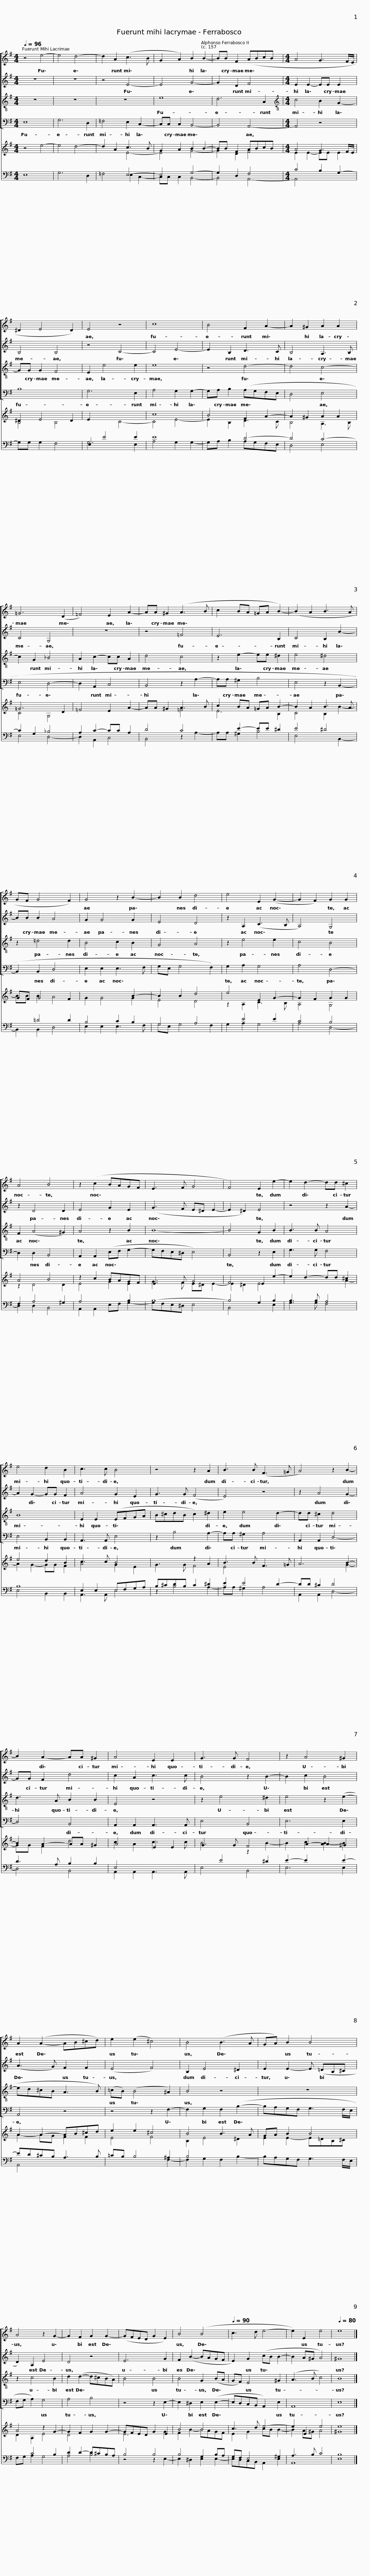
X:1
%%score [ 1 2 3 4 ] ( 5 6 ) ( 7 8 )
L:1/8
Q:1/4=96
M:4/4
I:linebreak $
K:G
V:1 treble
V:2 treble
V:3 treble-8
V:4 bass
V:5 treble
V:6 treble
V:7 bass
V:8 bass
V:1
 z4 e4- | e4 d4- | d2 A2 (c3 B | G2 A2) B2 B2- | BB F2 (ABcB |$ %5
[M:4/4] A4 G3 F/E/ | ^D2 E4 D2) | E4 z4 | c8 | B4 F2 A2- |$ %10
 A2 ^G2 A2 A2 | =G6 (D2- | =F4) E2 A2- | AA ^G2 (A3 B | c2 BA !courtesy!=GA B2-) |$ %15
 (B2 A2 B3 A | GF G4 F2) | G4 z2 B2- | B2 B2 d4 | e4 E2 (G2- | %20
 G2 F2) G2 G2 |$ A4 B4 | z2 (c2 BAGF | E3 F G4 | F4) E2 e2- | %25
 e2 d2- dd ^c2 |$ e4 d2 B2 | c3 c B4 | z4 z2 A2 | B3 B (F3 =G | %30
 A4) z2 B2- |$ B2 A2- AA ^G2 | A4 E2 E2 | G3 G F4 | z2 A4 ^G2 | %35
 A2 (A2- AB^cd) |$ e2 (e2 ^c4) | B4 (B3 A | GA) B2 B4 | A4 z2 G2- | %40
 G2 F2 G2 G2- |$ (GFED G2 E2) | B4[Q:1/4=94][Q:1/4=94] (B4[Q:1/4=95][Q:1/4=95][Q:1/4=93][Q:1/4=93][Q:1/4=92][Q:1/4=92][Q:1/4=91][Q:1/4=91] |[Q:1/4=90][Q:1/4=90] c3 d[Q:1/4=88][Q:1/4=88] e4-[Q:1/4=89][Q:1/4=89][Q:1/4=87][Q:1/4=87][Q:1/4=86][Q:1/4=86] |[Q:1/4=84][Q:1/4=84] e2)[Q:1/4=83][Q:1/4=83] E2[Q:1/4=81][Q:1/4=81] e4[Q:1/4=83][Q:1/4=83] | %45
[Q:1/4=80][Q:1/4=80] e8 |] %46
V:2
 z8 | z8 | z4 E4- | E4 G4- | G2 D2 F4 |$ %5
[M:4/4] E2 E2- EE E2 | B,4 B,4 | z4 C4- | C4 E4- | E2 B,2 D3 C |$ %10
 B,4 A,3 B, | C4 G,4 | z8 | z4 =F4 | E6 B,2 |$ %15
 C4 B,2 B2- | BB B2 A4 | G2 G4 G2 | E4 D4 | z2 A,2 (C3 B, | %20
 A,4) G,4 |$ z2 D4 D2 | E4 G2 E2 | (G3 F E^D E2- | E2 ^D2) E4 | %25
 z4 z2 A2- |$ A2 G2- GG F2 | A4 G2 E2 | G3 G (F4- | E4) z4 | %30
 z2 A4 G2- |$ GG F2 d4 | c2 A2 c3 c | B4 z2 B2- | B2 c2 B4 | %35
 (A3 G) F2 F2 |$ (E4 F4) | B,2 E4 ^D2 | E2 E2- E (!courtesy!=DB,^C | D2) A,2 E4 | %40
 D4 z4 |$ E6 G2 | F2 (B2- BAGF | E2) G2 (cB B2- | B2 A^G A4) | %45
 ^G8 |] %46
V:3
 z8 | z8 | z8 | e8 | d6 A2 |$ %5
[M:4/4][K:treble-8] c4 B2 G2- | GG G2 F4 | E2 e4 e2 | e8 | z4 d4- |$ %10
 d4 c4- | c2 G2 _B4 | A2 c2- cc A2 | d4 c4 | z2 e2- ee ^d2 |$ %15
 e4 ^d4 | z2 =d4 d2 | B4 c2 B2 | G4 A4 | z2 e4 e2 | %20
 c4 B4 |$ F2 (A4 ^G2) | A4 z2 B2 | B8- | B4 G2 B2 | %25
 B3 B A4 |$ B8 | E2 E2 (EFGA | B^cdB c2) ^d2 | e2 e4 d2- | %30
 dd ^c2 d4 |$ d3 A B2 B2 | E4 z4 | z2 e4 ^d2 | e4 z2 (e2- | %35
 ed^cB A3 B) |$ (!courtesy!=cB) (B4 ^A2) | B4 z4 | z8 | z2 c4 B2 | %40
 d2 (d2- d^cBA) |$ B4 B4 | B4 G2 (BA | GF) E4 ^G2 | (A3 B c4) | %45
 B8 |] %46
V:4
 E,8 | G,6 D,2 | =F,4 E,2 C,2- | C,C, C,2 B,,4- | B,,4 A,,4- |$ %5
[M:4/4] A,,4 z4 | B,8 | G,6 E,2 | A,4 G,2 G,2- | G,A, B,2 (A,G,F,E, |$ %10
 D,4 E,4 | E,4 D,4- | D,2 A,,2 C,4 | B,,4 z2 A,2- | A,A, ^G,2 B,4 |$ %15
 E,4 z2 B,,2- | B,,2 B,,2 D,4 | E,2 E,2 E,3 F, | G,E, G,4 F,2) | G,2 A,2 G,4 | %20
 A,4 D,4- |$ D,2 D,2 B,,4 | A,,2 A,,2 (E,F, G,2- | G,F,E,^D, E,4) | B,,4 z2 E,2 | %25
 G,3 G, F,4 |$ E,4 B,,2 B,,2 | A,,3 A,, E,4 | z2 B,4 A,2- | A,A, ^G,2 A,4 | %30
 A,,2 A,,2 D,4- |$ D,4 B,,4 | A,,2 A,,2 A,,3 A,, | E,4 B,,4 | E,6 E,2 | %35
 A,,4 z4 |$ z4 z2 F,2- | F,2 G,2 F,2 (B,2- | B,A,G,F, G,3 F,/E,/ | F,G, A,2) G,4 | %40
 A,4 B,4 |$ z4 z2 E,2- | E,2 ^D,2 E,2 (E,2- | E,D,C,B,, A,,2) E,2 | A,,8 | %45
 E,8 |] %46
V:5
 z4 e4- | e4 d4- | d2 A2 c3 B | G2 A2 B2 B2- | BB F2 ABcB |$ %5
[M:4/4] A4 G3 F/E/ | ^D2 E4 D2 | E2 x2 x4 | c8 | B4 F2 A2- |$ %10
 A2 ^G2 A2 A2 | =G6 D2- | =F4 E2 A2- | AA ^G2 A3 B | c2 BA !courtesy!=GA B2- |$ %15
 B2 A2 B3 A | GF G4 F2 | x4 x2 B2- | B2 B2 d4 | e4 E2 G2- | %20
 G2 F2 G2 G2 |$ A4 B4 | z2 c2 BAGF | E3 F G4 | F4 E2 e2- | %25
 e2 d2- dd ^c2 |$ e4 d2 B2 | c3 c B4 | x4 z2 A2 | B3 B F3 =G | %30
 A6 B2- |$ B2 A2- AA ^G2 | A4 E2 E2 | G3 G F4 | x2 A2- A2 ^G2 | %35
 A2 A2- AB^cd |$ e2 e2 ^c4 | B4 B3 A | GA B2 B4 | A4 z2 G2- | %40
 G2 F2 G2 G2- |$ GFED G2 E2 | B4 B4 | c3 d e4- | e2 E2 e4 | %45
 e8 |] %46
V:6
 x8 | x8 | x4 E4- | E4 G4- | G2 D2 F4 |$ %5
[M:4/4] E2 E2- EE E2 | B,4 B,4 | x4 C4- | C4 E4- | E2 B,2 D3 C |$ %10
 B,4 A,3 B, | C4 G,4 | x8 | x4 =F4 | E6 B,2 |$ %15
 C4 B,2 B2- | BB B2 A4 | G2 G4 G2 | E4 D4 | z2 A,2 C3 B, | %20
 A,4 G,4 |$ z2 D4 D2 | E4 G2 E2 | G3 F E^D E2- | E2 ^D2 E4 | %25
 x4 x2 A2- |$ A2 G2- GG F2 | A4 G2 E2 | G3 G F4- | E4 x4 | %30
 x2 x4 G2- |$ GG F2 d4 | c2 A2 c3 c | B4 z2 B2- | B2 c2 [AB]2- B2 | %35
 A2- AG F2 F2 |$ E4 F4 | B,2 E4 ^D2 | E2 E2- E!courtesy!=DB,^C | D2 A,2 E4 | %40
 D4 x4 |$ E6 G2 | F2 B2- BAGF | E2 G2 cB B2- | B2 A^G A4 | %45
 ^G8 |] %46
V:7
 x8 | x8 | x4 E,4- | E,4 G,4- | G,2 D,2 F,4 |$ %5
[M:4/4] C4 B,2 G,2- | G,G, G,2 F,4 | E,2 E4 E2 | E8 | x4 D4- |$ %10
 D4 C4- | C2 G,2 _B,4 | A,2 C2- CC A,2 | D4 C4 | x2 E2- EE ^D2 |$ %15
 E4 ^D4 | x2 =D4 D2 | B,4 C2 B,2 | G,4 A,4 | x2 E4 E2 | %20
 C4 B,4 |$ F,2 A,4 ^G,2 | A,4 x2 B,2 | B,8- | B,4 G,2 B,2 | %25
 B,3 B, A,4 |$ B,8 | E,2 E,2 E,F,G,A, | B,^CDB, C2 ^D2 | E2 E4 D2- | %30
 DD ^C2 D4 |$ D3 A, B,2 B,2 | E,4 x4 | x2 E4 ^D2 | E2- E2 x2 E2- | %35
 ED^CB, A,3 B, |$ !courtesy!=CB, B,4 ^A,2 | B,4 x4 | x8 | x2 C4 B,2 | %40
 D2 D2- D^CB,A, |$ B,4 B,4 | B,4 G,2 B,A, | G,F, E,4 ^G,2 | A,3 B, C4 | %45
 B,8 |] %46
V:8
 E,8 | G,6 D,2 | =F,4 E,2 C,2- | C,C, C,2 B,,4- | B,,4 A,,4- |$ %5
[M:4/4] A,,4 x4 | x8 | G,6 E,2 | A,4 G,2 G,2- | G,A, B,2 A,G,F,E, |$ %10
 D,4 E,4 | E,4 D,4- | D,2 A,,2 C,4 | B,,4 z2 A,2- | A,A, ^G,2 B,4 |$ %15
 E,4 x2 B,,2- | B,,2 B,,2 D,4 | E,2 E,2 E,3 F, | G,E, G,4 F,2 | G,2 A,2 G,4 | %20
 A,4 D,4- |$ D,2 D,2 B,,4 | A,,2 A,,2 E,F, G,2- | G,F,E,^D, E,4 | B,,4 x2 E,2 | %25
 G,3 G, F,4 |$ E,4 B,,2 B,,2 | A,,3 A,, E,4 | z2 B,4 A,2- | A,A, ^G,2 A,4 | %30
 A,,2 A,,2 D,4- |$ D,4 B,,4 | A,,2 A,,2 A,,3 A,, | E,4 B,,4 | E,6 E,2 | %35
 A,,4 x4 |$ x4 x2 F,2- | F,2 G,2 F,2 B,2- | B,A,G,F, G,3 F,/E,/ | F,G, A,2 G,4 | %40
 A,4 B,4 |$ z4 z2 E,2- | E,2 ^D,2 E,2 E,2- | E,D,C,B,, A,,2 E,2 | A,,8 | %45
 E,8 |] %46
